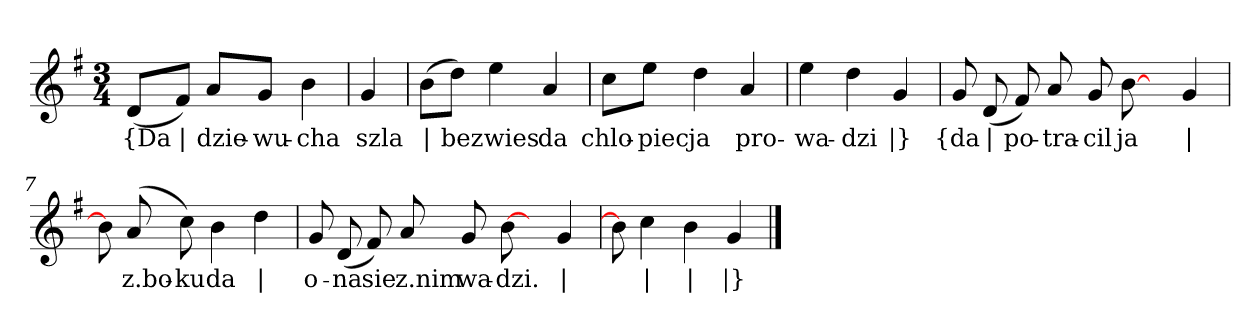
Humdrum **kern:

**kern	**text
*part1	*part1
*staff1	*staff1
*clefG2	*
*k[f#]	*
*G:	*
*M3/4	*
=	=
(8d/L	{Da
8f#/J)	|
8a/L	dzie-
8g/J	-wu-
4b	-cha
=2y	=2y
4g	szla
=3	=3
(8b\L	|
8dd\J)	bez
4ee	wies
4a	da
=4	=4
8cc\L	chlo-
8ee\J	-piec
4dd	ja
4a	pro-
=5	=5
4ee	-wa-
4dd	-dzi
4g	|}
=6y	=6y
8g	{da
(8d	|
8f#)	po-
8a	-tra-
8g	-cil
[8b	ja
8ryy	.
4g	|
=7	=7
8b]	.
(8a	z.bo-
8cc)	-ku
4b	da
4dd	|
=8	=8
8g	o-
(8d	-na
8f#)	sie
8a	z.nim
8g	wa-
[8b	-dzi.
8ryy	.
4g	|
=9	=9
8b]	.
4cc	|
4b	|
4g	|}
==	==
*-	*-
